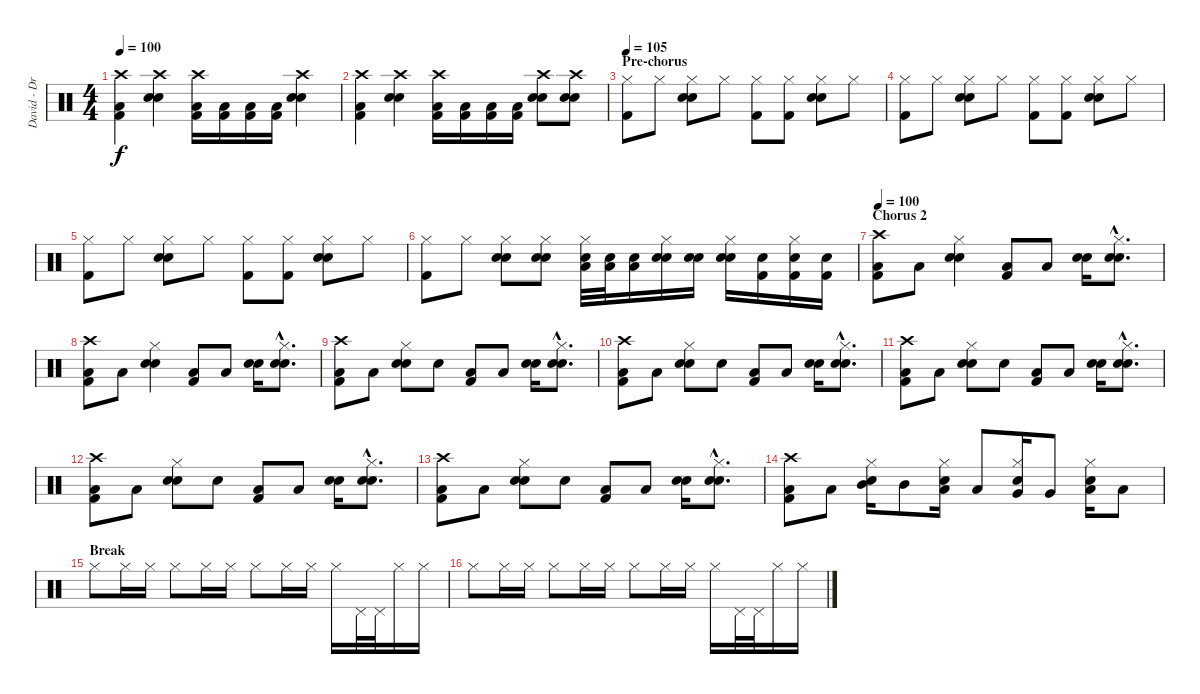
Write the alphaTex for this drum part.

\track ("David - Drums" "David - Dr") {instrument percussion}
\staff {score}
\articulation defaults
\ts (4 4)
\tempo 100
\clef neutral
\ks c
("Crash high (hit)" "Low Floor Tom (hit)" "Kick (hit) 2").4{dy f} ("Crash high (hit)" "Electric Snare (hit)" "Snare (hit) 2").4 ("Crash high (hit)" "Low Floor Tom (hit)" "Kick (hit) 2").16 ("Low Floor Tom (hit)" "Kick (hit) 2").16 ("Low Floor Tom (hit)" "Kick (hit) 2").16 ("Low Floor Tom (hit)" "Kick (hit) 2").16 ("Crash high (hit)" "Electric Snare (hit)" "Snare (hit) 2").4 |
("Crash high (hit)" "Low Floor Tom (hit)" "Kick (hit) 2").4 ("Crash high (hit)" "Electric Snare (hit)" "Snare (hit) 2").4 ("Crash high (hit)" "Low Floor Tom (hit)" "Kick (hit) 2").16 ("Low Floor Tom (hit)" "Kick (hit) 2").16 ("Low Floor Tom (hit)" "Kick (hit) 2").16 ("Low Floor Tom (hit)" "Kick (hit) 2").16 ("Crash high (hit)" "Electric Snare (hit)" "Snare (hit) 2").8 ("Crash high (hit)" "Electric Snare (hit)" "Snare (hit) 2").8 |
\section ("" "Pre-chorus")
\tempo 105
("Hi-Hat (closed)" "Kick (hit) 2").8 "Hi-Hat (closed)".8 ("Hi-Hat (closed)" "Electric Snare (hit)" "Snare (hit) 2").8 "Hi-Hat (closed)".8 ("Hi-Hat (closed)" "Kick (hit) 2").8 ("Hi-Hat (closed)" "Kick (hit) 2").8 ("Hi-Hat (closed)" "Electric Snare (hit)" "Snare (hit) 2").8 "Hi-Hat (closed)".8 |
("Hi-Hat (closed)" "Kick (hit) 2").8 "Hi-Hat (closed)".8 ("Hi-Hat (closed)" "Electric Snare (hit)" "Snare (hit) 2").8 "Hi-Hat (closed)".8 ("Hi-Hat (closed)" "Kick (hit) 2").8 ("Hi-Hat (closed)" "Kick (hit) 2").8 ("Hi-Hat (closed)" "Electric Snare (hit)" "Snare (hit) 2").8 "Hi-Hat (closed)".8 |
("Hi-Hat (closed)" "Kick (hit) 2").8 "Hi-Hat (closed)".8 ("Hi-Hat (closed)" "Electric Snare (hit)" "Snare (hit) 2").8 "Hi-Hat (closed)".8 ("Hi-Hat (closed)" "Kick (hit) 2").8 ("Hi-Hat (closed)" "Kick (hit) 2").8 ("Hi-Hat (closed)" "Electric Snare (hit)" "Snare (hit) 2").8 "Hi-Hat (closed)".8 |
("Hi-Hat (closed)" "Kick (hit) 2").8 "Hi-Hat (closed)".8 ("Hi-Hat (closed)" "Electric Snare (hit)" "Snare (hit) 2").8 ("Hi-Hat (closed)" "Electric Snare (hit)" "Snare (hit) 2").8 ("Hi-Hat (closed)" "Electric Snare (hit)" "Low Tom (hit)").32 ("Electric Snare (hit)" "Low Tom (hit)").32 ("Electric Snare (hit)" "Low Tom (hit)").16 ("Hi-Hat (closed)" "Electric Snare (hit)" "Snare (hit) 2").16 ("Electric Snare (hit)" "Snare (hit) 2").16 ("Hi-Hat (closed)" "Electric Snare (hit)" "Snare (hit) 2").16 ("Electric Snare (hit)" "Kick (hit) 2").16 ("Hi-Hat (closed)" "Electric Snare (hit)" "Kick (hit) 2").16 ("Electric Snare (hit)" "Kick (hit) 2").16 |
\section ("" "Chorus 2")
\tempo 100
("Crash high (hit)" "Low Floor Tom (hit)" "Kick (hit) 2").8 "Low Floor Tom (hit)".8 ("Hi-Hat (closed)" "Electric Snare (hit)" "Snare (hit) 2").4 ("Low Floor Tom (hit)" "Kick (hit) 2").8 "Low Floor Tom (hit)".8 ("Electric Snare (hit)" "Snare (hit) 2").16 ("Hi-Hat (closed)"{hac} "Electric Snare (hit)"{hac} "Snare (hit) 2"{hac}).8{d} |
("Crash high (hit)" "Low Floor Tom (hit)" "Kick (hit) 2").8 "Low Floor Tom (hit)".8 ("Hi-Hat (closed)" "Electric Snare (hit)" "Snare (hit) 2").4 ("Low Floor Tom (hit)" "Kick (hit) 2").8 "Low Floor Tom (hit)".8 ("Electric Snare (hit)" "Snare (hit) 2").16 ("Hi-Hat (closed)"{hac} "Electric Snare (hit)"{hac} "Snare (hit) 2"{hac}).8{d} |
("Crash high (hit)" "Low Floor Tom (hit)" "Kick (hit) 2").8 "Low Floor Tom (hit)".8 ("Hi-Hat (closed)" "Electric Snare (hit)" "Snare (hit) 2").8 "Electric Snare (hit)".8 ("Low Floor Tom (hit)" "Kick (hit) 2").8 "Low Floor Tom (hit)".8 ("Electric Snare (hit)" "Snare (hit) 2").16 ("Hi-Hat (closed)"{hac} "Electric Snare (hit)"{hac} "Snare (hit) 2"{hac}).8{d} |
("Crash high (hit)" "Low Floor Tom (hit)" "Kick (hit) 2").8 "Low Floor Tom (hit)".8 ("Hi-Hat (closed)" "Electric Snare (hit)" "Snare (hit) 2").8 "Electric Snare (hit)".8 ("Low Floor Tom (hit)" "Kick (hit) 2").8 "Low Floor Tom (hit)".8 ("Electric Snare (hit)" "Snare (hit) 2").16 ("Hi-Hat (closed)"{hac} "Electric Snare (hit)"{hac} "Snare (hit) 2"{hac}).8{d} |
("Crash high (hit)" "Low Floor Tom (hit)" "Kick (hit) 2").8 "Low Floor Tom (hit)".8 ("Hi-Hat (closed)" "Electric Snare (hit)" "Snare (hit) 2").8 "Electric Snare (hit)".8 ("Low Floor Tom (hit)" "Kick (hit) 2").8 "Low Floor Tom (hit)".8 ("Electric Snare (hit)" "Snare (hit) 2").16 ("Hi-Hat (closed)"{hac} "Electric Snare (hit)"{hac} "Snare (hit) 2"{hac}).8{d} |
("Crash high (hit)" "Low Floor Tom (hit)" "Kick (hit) 2").8 "Low Floor Tom (hit)".8 ("Hi-Hat (closed)" "Electric Snare (hit)" "Snare (hit) 2").8 "Electric Snare (hit)".8 ("Low Floor Tom (hit)" "Kick (hit) 2").8 "Low Floor Tom (hit)".8 ("Electric Snare (hit)" "Snare (hit) 2").16 ("Hi-Hat (closed)"{hac} "Electric Snare (hit)"{hac} "Snare (hit) 2"{hac}).8{d} |
("Crash high (hit)" "Low Floor Tom (hit)" "Kick (hit) 2").8 "Low Floor Tom (hit)".8 ("Hi-Hat (closed)" "Electric Snare (hit)" "Snare (hit) 2").8 "Electric Snare (hit)".8 ("Low Floor Tom (hit)" "Kick (hit) 2").8 "Low Floor Tom (hit)".8 ("Electric Snare (hit)" "Snare (hit) 2").16 ("Hi-Hat (closed)"{hac} "Electric Snare (hit)"{hac} "Snare (hit) 2"{hac}).8{d} |
("Crash high (hit)" "Low Floor Tom (hit)" "Kick (hit) 2").8 "Low Floor Tom (hit)".8 ("Hi-Hat (closed)" "Mid Tom (hit)" "Snare (hit) 2").16 "Mid Tom (hit)".8 ("Hi-Hat (closed)" "Low Tom (hit)" "Snare (hit) 2").16 "Low Tom (hit)".8 ("Hi-Hat (closed)" "Very Low Tom (hit)" "Electric Snare (hit)").16 "Very Low Tom (hit)".8 ("Hi-Hat (closed)" "Low Floor Tom (hit)" "Electric Snare (hit)").16 "Low Floor Tom (hit)".8 |
\section ("" "Break")
"Hi-Hat (closed)".8 "Hi-Hat (closed)".16 "Hi-Hat (closed)".16 "Hi-Hat (closed)".8 "Hi-Hat (closed)".16 "Hi-Hat (closed)".16 "Hi-Hat (closed)".8 "Hi-Hat (closed)".16 "Hi-Hat (closed)".16 "Hi-Hat (closed)".16 "Pedal Hi-Hat (hit)".32 "Pedal Hi-Hat (hit)".32 "Hi-Hat (closed)".16 "Hi-Hat (closed)".16 |
"Hi-Hat (closed)".8 "Hi-Hat (closed)".16 "Hi-Hat (closed)".16 "Hi-Hat (closed)".8 "Hi-Hat (closed)".16 "Hi-Hat (closed)".16 "Hi-Hat (closed)".8 "Hi-Hat (closed)".16 "Hi-Hat (closed)".16 "Hi-Hat (closed)".16 "Pedal Hi-Hat (hit)".32 "Pedal Hi-Hat (hit)".32 "Hi-Hat (closed)".16 "Hi-Hat (closed)".16
